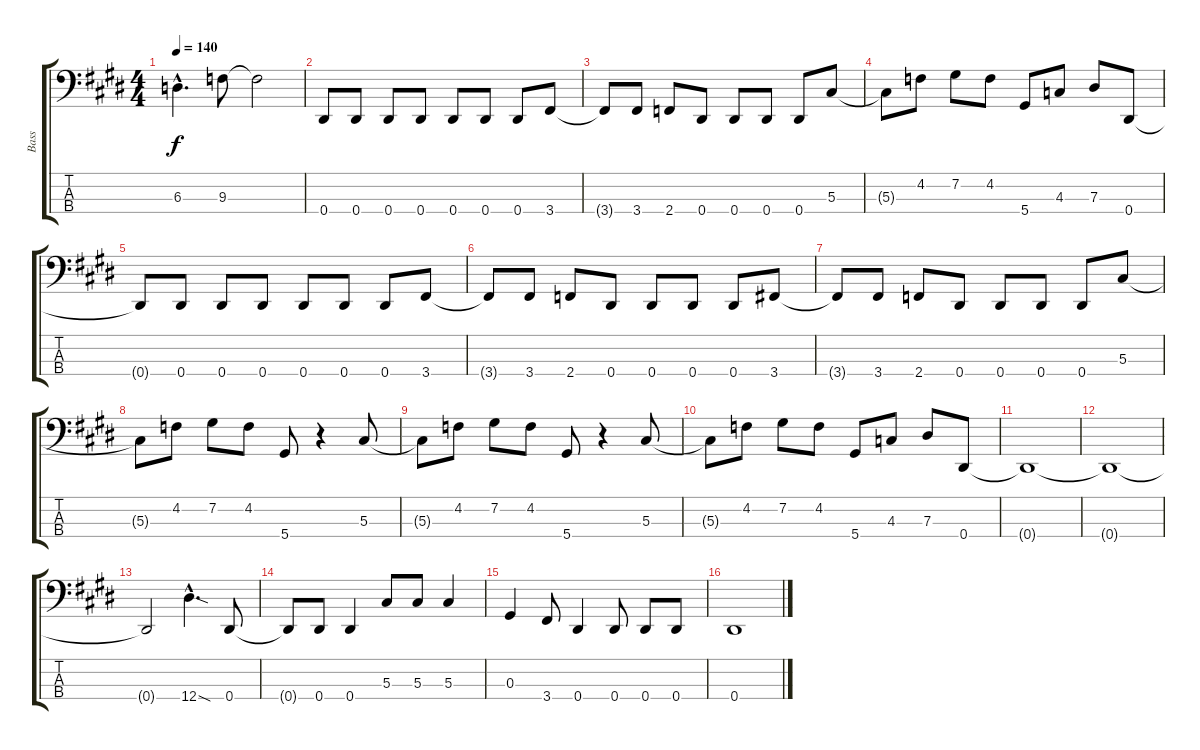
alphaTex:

\track ("Bass" "Bass") {instrument electricbasspick}
\staff {score tabs}
\tuning (Gb2 Db2 Ab1 Eb1) {hide}
\ts (4 4)
\tempo 140
\clef f4
\ks e
6.3{hac t}.4{d dy f} 9.3.8 9.3{t}.2 |
0.4.8 0.4.8 0.4.8 0.4.8 0.4.8 0.4.8 0.4.8 3.4.8 |
3.4{t}.8 3.4.8 2.4.8 0.4.8 0.4.8 0.4.8 0.4.8 5.3.8 |
5.3{t}.8 4.2.8 7.2.8 4.2.8 5.4.8 4.3.8 7.3.8 0.4.8 |
0.4{t}.8 0.4.8 0.4.8 0.4.8 0.4.8 0.4.8 0.4.8 3.4.8 |
3.4{t}.8 3.4.8 2.4.8 0.4.8 0.4.8 0.4.8 0.4.8 3.4.8 |
3.4{t}.8 3.4.8 2.4.8 0.4.8 0.4.8 0.4.8 0.4.8 5.3.8 |
5.3{t}.8 4.2.8 7.2.8 4.2.8 5.4.8 r.4 5.3.8 |
5.3{t}.8 4.2.8 7.2.8 4.2.8 5.4.8 r.4 5.3.8 |
5.3{t}.8 4.2.8 7.2.8 4.2.8 5.4.8 4.3.8 7.3.8 0.4.8 |
0.4{t}.1 |
0.4{t}.1 |
0.4{t}.2 12.4{sod hac}.4{d} 0.4.8 |
0.4{t}.8 0.4.8 0.4.4 5.3.8 5.3.8 5.3.4 |
0.3.4 3.4.8 0.4.4 0.4.8 0.4.8 0.4.8 |
0.4.1
